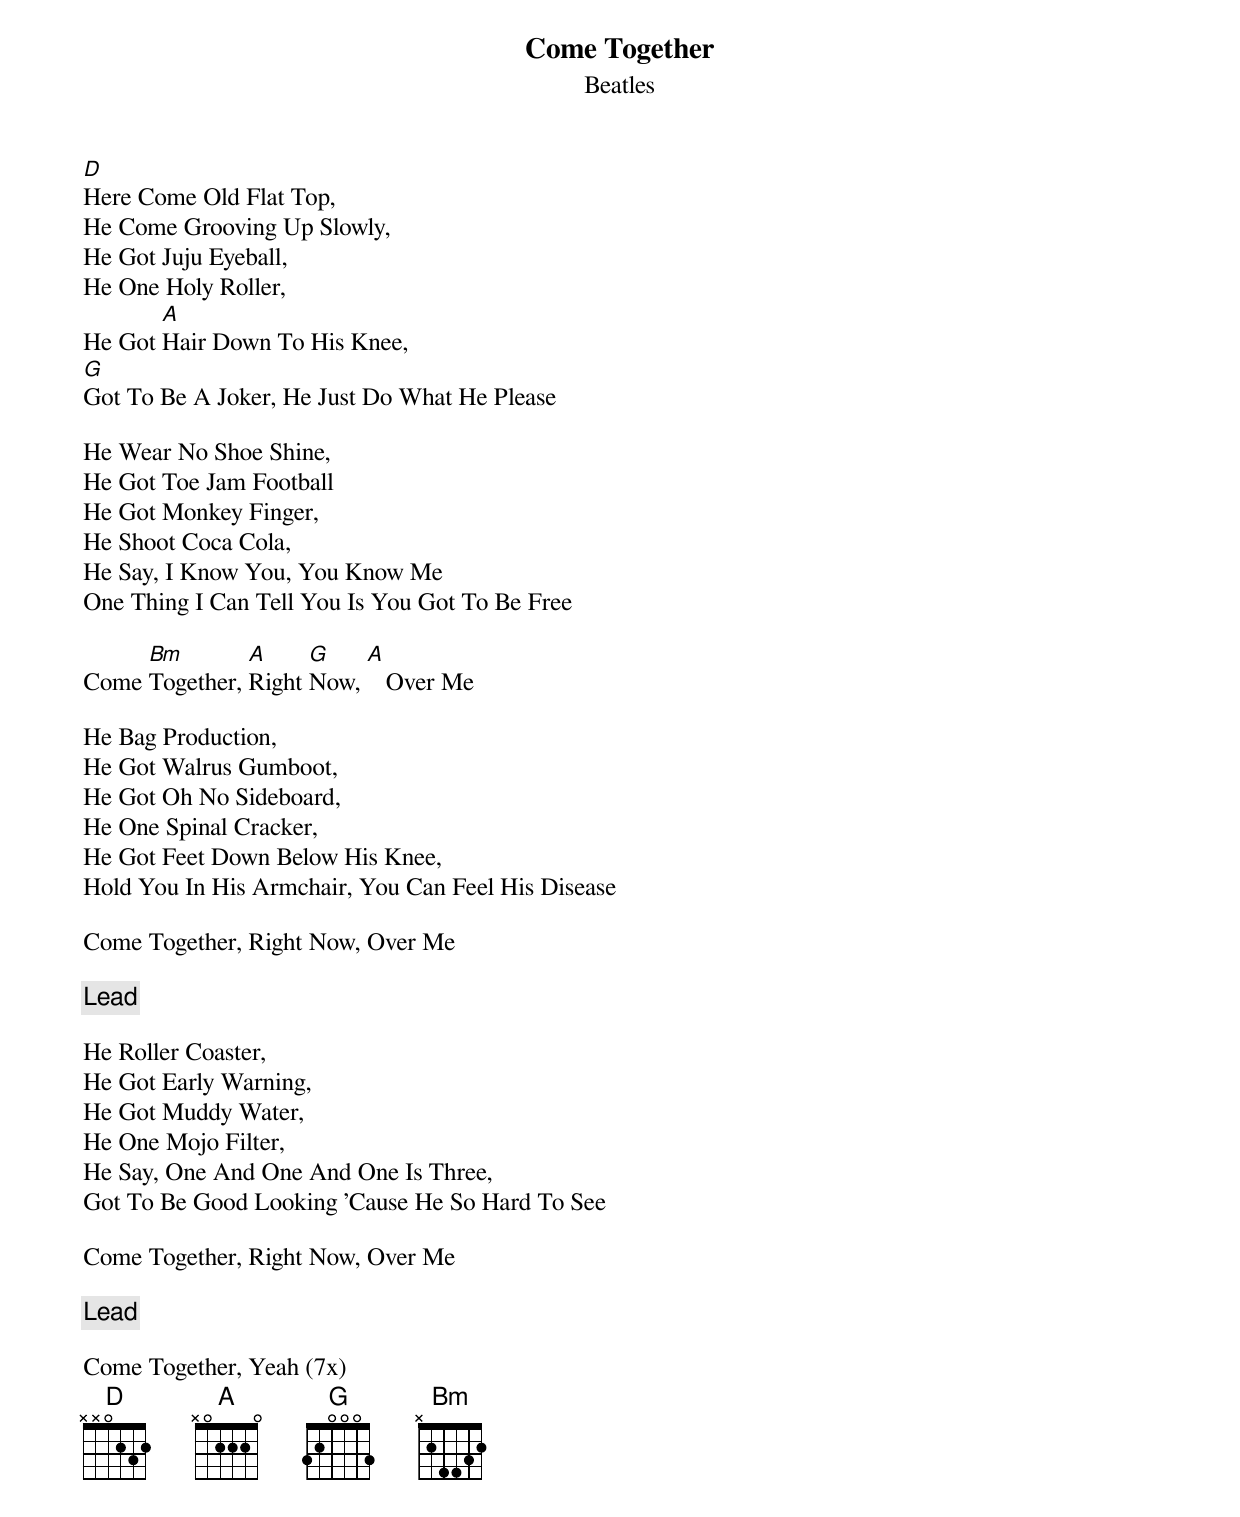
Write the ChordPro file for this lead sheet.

{title:Come Together}
{subtitle:Beatles}
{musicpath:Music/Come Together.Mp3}
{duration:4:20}
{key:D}

[D]Here Come Old Flat Top,
He Come Grooving Up Slowly,
He Got Juju Eyeball,
He One Holy Roller,
He Got [A]Hair Down To His Knee,
[G]Got To Be A Joker, He Just Do What He Please

He Wear No Shoe Shine,
He Got Toe Jam Football
He Got Monkey Finger,
He Shoot Coca Cola,
He Say, I Know You, You Know Me
One Thing I Can Tell You Is You Got To Be Free

Come [Bm]Together, [A]Right [G]Now, [A]   Over Me

He Bag Production,
He Got Walrus Gumboot,
He Got Oh No Sideboard,
He One Spinal Cracker,
He Got Feet Down Below His Knee,
Hold You In His Armchair, You Can Feel His Disease

Come Together, Right Now, Over Me

{C:Lead}

He Roller Coaster,
He Got Early Warning,
He Got Muddy Water,
He One Mojo Filter,
He Say, One And One And One Is Three,
Got To Be Good Looking 'Cause He So Hard To See

Come Together, Right Now, Over Me

{C:Lead}

Come Together, Yeah (7x)
